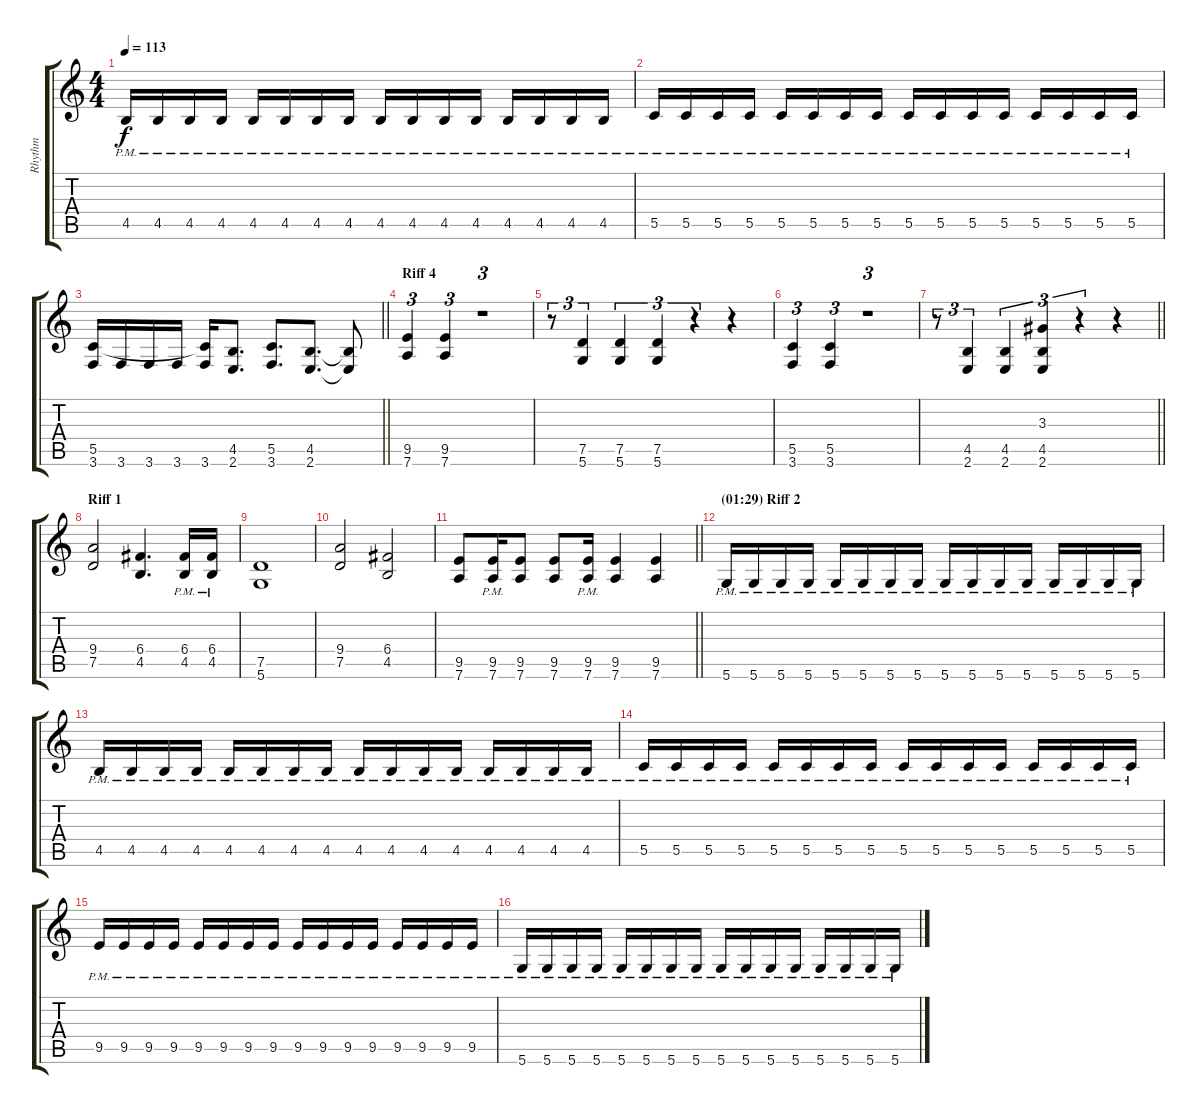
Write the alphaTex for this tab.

\track ("Rhythm" "Rhythm") {instrument overdrivenguitar}
\staff {score tabs}
\tuning (D4 A3 F3 C3 G2 D2) {hide}
\ts (4 4)
\tempo 113
\clef g2
\ks c
4.5{pm}.16{dy f} 4.5{pm}.16 4.5{pm}.16 4.5{pm}.16 4.5{pm}.16 4.5{pm}.16 4.5{pm}.16 4.5{pm}.16 4.5{pm}.16 4.5{pm}.16 4.5{pm}.16 4.5{pm}.16 4.5{pm}.16 4.5{pm}.16 4.5{pm}.16 4.5{pm}.16 |
5.5{pm}.16 5.5{pm}.16 5.5{pm}.16 5.5{pm}.16 5.5{pm}.16 5.5{pm}.16 5.5{pm}.16 5.5{pm}.16 5.5{pm}.16 5.5{pm}.16 5.5{pm}.16 5.5{pm}.16 5.5{pm}.16 5.5{pm}.16 5.5{pm}.16 5.5{pm}.16 |
\barLineRight lightlight
(5.5 3.6).16 3.6.16 3.6.16 3.6.16 (5.5{t} 3.6).16 (4.5 2.6).8{d} (5.5 3.6).8{d} (4.5 2.6).8{d} (4.5{t} 2.6{t}).8 |
\section ("" "Riff 4")
(9.5 7.6).4{tu (3 2)} (9.5 7.6).4{tu (3 2)} r.1{tu (3 2)} |
r.8{tu (3 2)} (7.5 5.6).4{tu (3 2)} (7.5 5.6).4{tu (3 2)} (7.5 5.6).4{tu (3 2)} r.4{tu (3 2)} r.4 |
(5.5 3.6).4{tu (3 2)} (5.5 3.6).4{tu (3 2)} r.1{tu (3 2)} |
\barLineRight lightlight
r.8{tu (3 2)} (4.5 2.6).4{tu (3 2)} (4.5 2.6).4{tu (3 2)} (3.3 4.5 2.6).4{tu (3 2)} r.4{tu (3 2)} r.4 |
\section ("" "Riff 1")
(9.4 7.5).2 (6.4 4.5).4{d} (6.4{pm} 4.5{pm}).16 (6.4{pm} 4.5{pm}).16 |
(7.5 5.6).1 |
(9.4 7.5).2 (6.4 4.5).2 |
\barLineRight lightlight
(9.5 7.6).8 (9.5{pm} 7.6{pm}).16 (9.5 7.6).8 (9.5 7.6).8 (9.5{pm} 7.6{pm}).16 (9.5 7.6).4 (9.5 7.6).4 |
\section ("" "(01:29) Riff 2")
5.6{pm}.16 5.6{pm}.16 5.6{pm}.16 5.6{pm}.16 5.6{pm}.16 5.6{pm}.16 5.6{pm}.16 5.6{pm}.16 5.6{pm}.16 5.6{pm}.16 5.6{pm}.16 5.6{pm}.16 5.6{pm}.16 5.6{pm}.16 5.6{pm}.16 5.6{pm}.16 |
4.5{pm}.16 4.5{pm}.16 4.5{pm}.16 4.5{pm}.16 4.5{pm}.16 4.5{pm}.16 4.5{pm}.16 4.5{pm}.16 4.5{pm}.16 4.5{pm}.16 4.5{pm}.16 4.5{pm}.16 4.5{pm}.16 4.5{pm}.16 4.5{pm}.16 4.5{pm}.16 |
5.5{pm}.16 5.5{pm}.16 5.5{pm}.16 5.5{pm}.16 5.5{pm}.16 5.5{pm}.16 5.5{pm}.16 5.5{pm}.16 5.5{pm}.16 5.5{pm}.16 5.5{pm}.16 5.5{pm}.16 5.5{pm}.16 5.5{pm}.16 5.5{pm}.16 5.5{pm}.16 |
9.5{pm}.16 9.5{pm}.16 9.5{pm}.16 9.5{pm}.16 9.5{pm}.16 9.5{pm}.16 9.5{pm}.16 9.5{pm}.16 9.5{pm}.16 9.5{pm}.16 9.5{pm}.16 9.5{pm}.16 9.5{pm}.16 9.5{pm}.16 9.5{pm}.16 9.5{pm}.16 |
5.6{pm}.16 5.6{pm}.16 5.6{pm}.16 5.6{pm}.16 5.6{pm}.16 5.6{pm}.16 5.6{pm}.16 5.6{pm}.16 5.6{pm}.16 5.6{pm}.16 5.6{pm}.16 5.6{pm}.16 5.6{pm}.16 5.6{pm}.16 5.6{pm}.16 5.6{pm}.16
